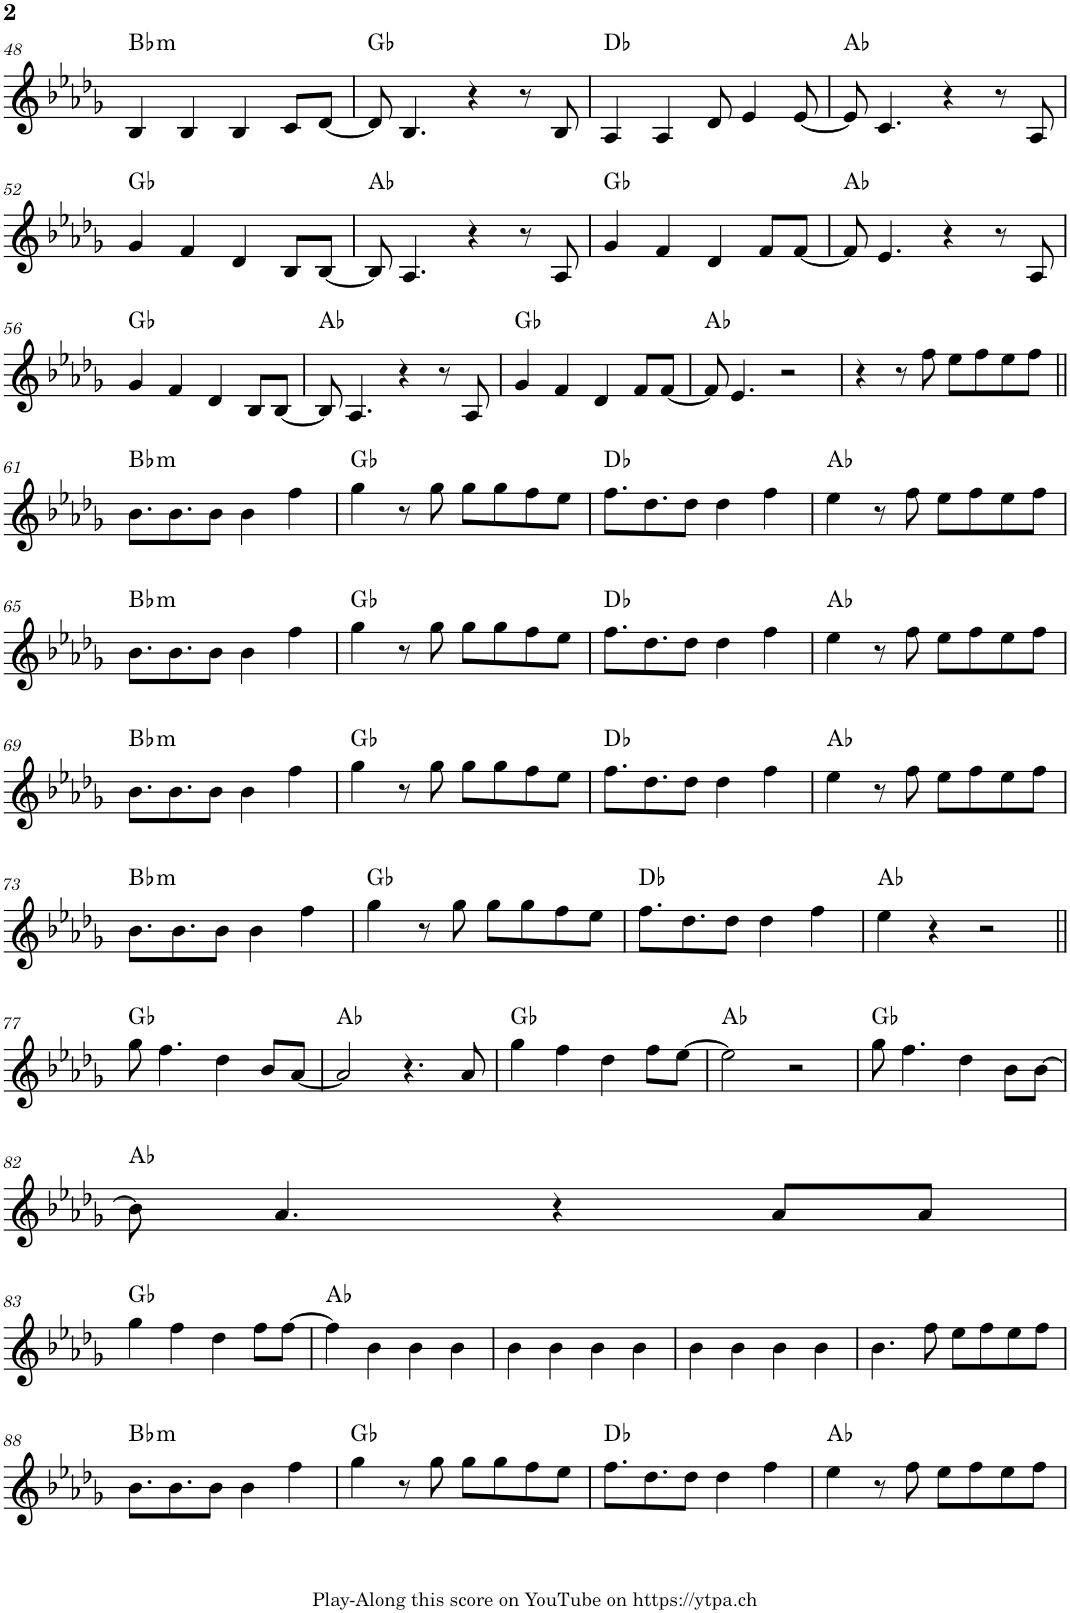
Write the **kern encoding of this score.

**kern	**harte
*part1	*part1
*staff1	*
*I"Piano	*
*I'Pno.	*
!!LO:PB:g=z
*clefG2	*
*k[b-e-a-d-g-]	*
*M4/4	*
=48	=48
!	!LO:H:kt=m
4B-/	Bb:min
4B-/	.
4B-/	.
8c/L	.
[8d-/J	.
=49	=49
8d-/]	Gb:maj
4.B-/	.
4r	.
8r	.
8B-/	.
=50	=50
4A-/	Db:maj
4A-/	.
8d-/	.
4e-/	.
[8e-/	.
=51	=51
8e-/]	Ab:maj
4.c/	.
4r	.
8r	.
8A-/	.
!!LO:LB:g=z
=52	=52
4g-/	Gb:maj
4f/	.
4d-/	.
8B-/L	.
[8B-/J	.
=53	=53
8B-/]	Ab:maj
4.A-/	.
4r	.
8r	.
8A-/	.
=54	=54
4g-/	Gb:maj
4f/	.
4d-/	.
8f/L	.
[8f/J	.
=55	=55
8f/]	Ab:maj
4.e-/	.
4r	.
8r	.
8A-/	.
!!LO:LB:g=z
=56	=56
4g-/	Gb:maj
4f/	.
4d-/	.
8B-/L	.
[8B-/J	.
=57	=57
8B-/]	Ab:maj
4.A-/	.
4r	.
8r	.
8A-/	.
=58	=58
4g-/	Gb:maj
4f/	.
4d-/	.
8f/L	.
[8f/J	.
=59	=59
8f/]	Ab:maj
4.e-/	.
2r	.
=60	=60
4r	.
8r	.
8ff\	.
8ee-\L	.
8ff\	.
8ee-\	.
8ff\J	.
!!LO:LB:g=z
=61||	=61||
!	!LO:H:kt=m
8.b-\L	Bb:min
8.b-\	.
8b-\J	.
4b-\	.
4ff\	.
=62	=62
4gg-\	Gb:maj
8r	.
8gg-\	.
8gg-\L	.
8gg-\	.
8ff\	.
8ee-\J	.
=63	=63
8.ff\L	Db:maj
8.dd-\	.
8dd-\J	.
4dd-\	.
4ff\	.
=64	=64
4ee-\	Ab:maj
8r	.
8ff\	.
8ee-\L	.
8ff\	.
8ee-\	.
8ff\J	.
!!LO:LB:g=z
=65	=65
!	!LO:H:kt=m
8.b-\L	Bb:min
8.b-\	.
8b-\J	.
4b-\	.
4ff\	.
=66	=66
4gg-\	Gb:maj
8r	.
8gg-\	.
8gg-\L	.
8gg-\	.
8ff\	.
8ee-\J	.
=67	=67
8.ff\L	Db:maj
8.dd-\	.
8dd-\J	.
4dd-\	.
4ff\	.
=68	=68
4ee-\	Ab:maj
8r	.
8ff\	.
8ee-\L	.
8ff\	.
8ee-\	.
8ff\J	.
!!LO:LB:g=z
=69	=69
!	!LO:H:kt=m
8.b-\L	Bb:min
8.b-\	.
8b-\J	.
4b-\	.
4ff\	.
=70	=70
4gg-\	Gb:maj
8r	.
8gg-\	.
8gg-\L	.
8gg-\	.
8ff\	.
8ee-\J	.
=71	=71
8.ff\L	Db:maj
8.dd-\	.
8dd-\J	.
4dd-\	.
4ff\	.
=72	=72
4ee-\	Ab:maj
8r	.
8ff\	.
8ee-\L	.
8ff\	.
8ee-\	.
8ff\J	.
!!LO:LB:g=z
=73	=73
!	!LO:H:kt=m
8.b-\L	Bb:min
8.b-\	.
8b-\J	.
4b-\	.
4ff\	.
=74	=74
4gg-\	Gb:maj
8r	.
8gg-\	.
8gg-\L	.
8gg-\	.
8ff\	.
8ee-\J	.
=75	=75
8.ff\L	Db:maj
8.dd-\	.
8dd-\J	.
4dd-\	.
4ff\	.
=76	=76
4ee-\	Ab:maj
4r	.
2r	.
!!LO:LB:g=z
=77||	=77||
8gg-\	Gb:maj
4.ff\	.
4dd-\	.
8b-/L	.
[8a-/J	.
=78	=78
2a-/]	Ab:maj
4.r	.
8a-/	.
=79	=79
4gg-\	Gb:maj
4ff\	.
4dd-\	.
8ff\L	.
[8ee-\J	.
=80	=80
2ee-\]	Ab:maj
2r	.
=81	=81
8gg-\	Gb:maj
4.ff\	.
4dd-\	.
8b-\L	.
[8b-\J	.
!!LO:LB:g=z
=82	=82
8b-\]	Ab:maj
4.a-/	.
4r	.
8a-/L	.
8a-/J	.
!!LO:LB:g=z
=83	=83
4gg-\	Gb:maj
4ff\	.
4dd-\	.
8ff\L	.
[8ff\J	.
=84	=84
4ff\]	Ab:maj
4b-\	.
4b-\	.
4b-\	.
=85	=85
4b-\	.
4b-\	.
4b-\	.
4b-\	.
=86	=86
4b-\	.
4b-\	.
4b-\	.
4b-\	.
=87	=87
4.b-\	.
8ff\	.
8ee-\L	.
8ff\	.
8ee-\	.
8ff\J	.
!!LO:LB:g=z
=88	=88
!	!LO:H:kt=m
8.b-\L	Bb:min
8.b-\	.
8b-\J	.
4b-\	.
4ff\	.
=89	=89
4gg-\	Gb:maj
8r	.
8gg-\	.
8gg-\L	.
8gg-\	.
8ff\	.
8ee-\J	.
=90	=90
8.ff\L	Db:maj
8.dd-\	.
8dd-\J	.
4dd-\	.
4ff\	.
=91	=91
4ee-\	Ab:maj
8r	.
8ff\	.
8ee-\L	.
8ff\	.
8ee-\	.
8ff\J	.
=	=
*-	*-
